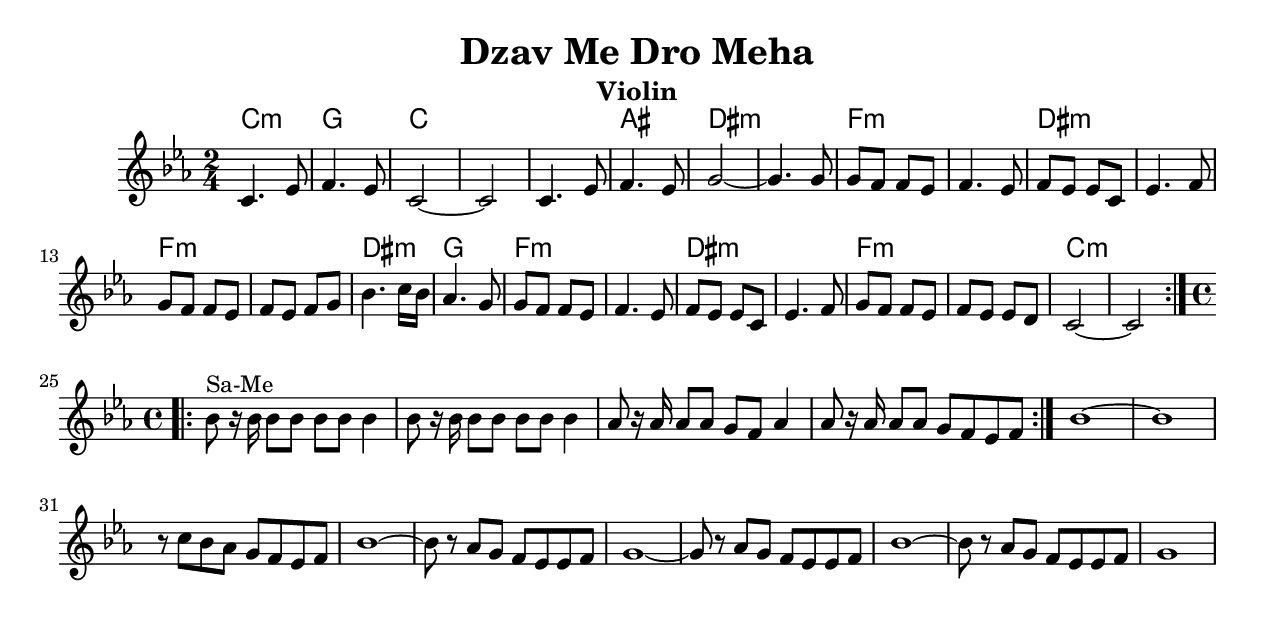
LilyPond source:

\version "2.18.0"
\include "english.ly"
%\pointAndClickOff
\paper{
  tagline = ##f
  print-all-headers = ##t
  #(set-paper-size "letter")
}
date = #(strftime "%d-%m-%Y" (localtime (current-time)))

%\markup{ \italic{ " Updated " \date  }  }

%\markup{ Got something to say? }

%#################################### Melody ########################
melody = \relative c' {
  \clef treble
  \key c \minor
  \time 2/4

  %\partial 16*3 a16 d f   %lead in notes


  %\alternative { { }{ } }

  \repeat volta 2{
    c4. ef8
    f4.  ef8
    c2~
    c2

    c4. ef8
    f4.  ef8
    g2~
    g4. g8

    g8 f f ef
    f4. ef8|
    f8 ef ef c
    ef4. f8

    g8 f f ef
    f8 ef f  g %
    bf4. c16 bf|
    af4. g8|

    g8 f f ef
    f4. ef8|
    f8 ef ef c
    ef4. f8

    g8 f f ef
    f ef ef d

    c2~c2|
  }
  % \alternative { { }{ } }
  %2nd tune
  \time 4/4
  \break
  \repeat volta 2{
    bf'8 ^"Sa-Me"r16 bf  bf8 bf bf bf bf4|
    bf8 r16 bf  bf8 bf bf bf bf4|
    af8 r16 af af8 af g f af4|
    af8 r16 af af8 af g f ef f|
  }

  bf1 ~
  bf1
  r8 c bf af g f ef f|
  %af8 g f ef ef f g4~
  bf1 ~


  bf8 r8 af g f ef ef f~|
  g1~

  g8 r8 af g f ef ef f~|
  bf1~

  bf8 r8 af g f ef ef f~|%?
  g1
}
%################################# Lyrics #####################
%\addlyrics{  }
%################################# Chords #######################
harmonies = \chordmode {
  c2:m
  g2
  c2
  s2*2
  as2%%?
  ds2:m
  s2
  f2:m
  s2
  ds2:m   %11
  s2

  f2:m
  s2
  ds2:m
  g2

  f2:m
  s2
  ds2:m
  s2
  f2:m
  s2
  c2:m

  %Sa-me

}

\score {
  <<
    \new ChordNames {
      \set chordChanges = ##f

      \harmonies
    }
    \new Staff
    \melody
  >>
  \header{
    title= "Dzav Me Dro Meha"
    subtitle=""
    composer= ""
    instrument = "Violin"
    arranger= ""
  }
  \midi{\tempo 4 = 120}
  \layout{indent = 1.0\cm}
}
%{
% more verses:
\markup{}
\markup {
  \fill-line {
    \hspace #0.1 % distance from left margin
    \column {
      \line { "1."
	\column {
	  ""
	}
      }
      \hspace #0.2 % vertical distance between verses
      \line { "2."
	\column {
	 ""
	}
      }
    }
    \hspace #0.1  % horiz. distance between columns
    \column {
      \line { "3."
	\column {
	  ""
	}
      }
      \hspace #0.2 % distance between verses
      \line { "4."
	\column {
	 ""
	}
      }
    }
    \hspace #0.1 % distance to right margin
  }
}

%}
